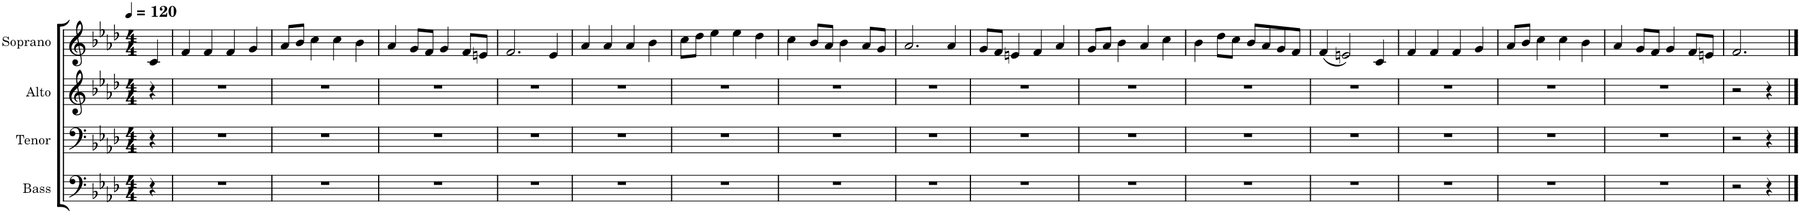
**kern	**kern	**kern	**kern
*part4	*part3	*part2	*part1
*staff4	*staff3	*staff2	*staff1
*I"Bass	*I"Tenor	*I"Alto	*I"Soprano
*I'B.	*I'T.	*I'A.	*I'S.
*clefF4	*clefF4	*clefG2	*clefG2
*k[b-e-a-d-]	*k[b-e-a-d-]	*k[b-e-a-d-]	*k[b-e-a-d-]
*M4/4	*M4/4	*M4/4	*M4/4
*MM120	*MM120	*MM120	*MM120
=	=	=	=
4r	4r	4r	4c/
=1	=1	=1	=1
1r	1r	1r	4f/
.	.	.	4f/
.	.	.	4f/
.	.	.	4g/
=2	=2	=2	=2
1r	1r	1r	8a-/L
.	.	.	8b-/J
.	.	.	4cc\
.	.	.	4cc\
.	.	.	4b-\
=3	=3	=3	=3
1r	1r	1r	4a-/
.	.	.	8g/L
.	.	.	8f/J
.	.	.	4g/
.	.	.	8f/L
.	.	.	8en/J
=4	=4	=4	=4
1r	1r	1r	2.f/
.	.	.	4e-/
=5	=5	=5	=5
1r	1r	1r	4a-/
.	.	.	4a-/
.	.	.	4a-/
.	.	.	4b-\
=6	=6	=6	=6
1r	1r	1r	8cc\L
.	.	.	8dd-\J
.	.	.	4ee-\
.	.	.	4ee-\
.	.	.	4dd-\
=7	=7	=7	=7
1r	1r	1r	4cc\
.	.	.	8b-/L
.	.	.	8a-/J
.	.	.	4b-\
.	.	.	8a-/L
.	.	.	8g/J
=8	=8	=8	=8
1r	1r	1r	2.a-/
.	.	.	4a-/
=9	=9	=9	=9
1r	1r	1r	8g/L
.	.	.	8f/J
.	.	.	4en/
.	.	.	4f/
.	.	.	4a-/
=10	=10	=10	=10
1r	1r	1r	8g/L
.	.	.	8a-/J
.	.	.	4b-\
.	.	.	4a-/
.	.	.	4cc\
=11	=11	=11	=11
1r	1r	1r	4b-\
.	.	.	8dd-\L
.	.	.	8cc\J
.	.	.	8b-/L
.	.	.	8a-/
.	.	.	8g/
.	.	.	8f/J
=12	=12	=12	=12
1r	1r	1r	(4f/
.	.	.	2en/)
.	.	.	4c/
=13	=13	=13	=13
1r	1r	1r	4f/
.	.	.	4f/
.	.	.	4f/
.	.	.	4g/
=14	=14	=14	=14
1r	1r	1r	8a-/L
.	.	.	8b-/J
.	.	.	4cc\
.	.	.	4cc\
.	.	.	4b-\
=15	=15	=15	=15
1r	1r	1r	4a-/
.	.	.	8g/L
.	.	.	8f/J
.	.	.	4g/
.	.	.	8f/L
.	.	.	8en/J
=16	=16	=16	=16
2r	2r	2r	2.f/
4r	4r	4r	.
==	==	==	==
*-	*-	*-	*-
